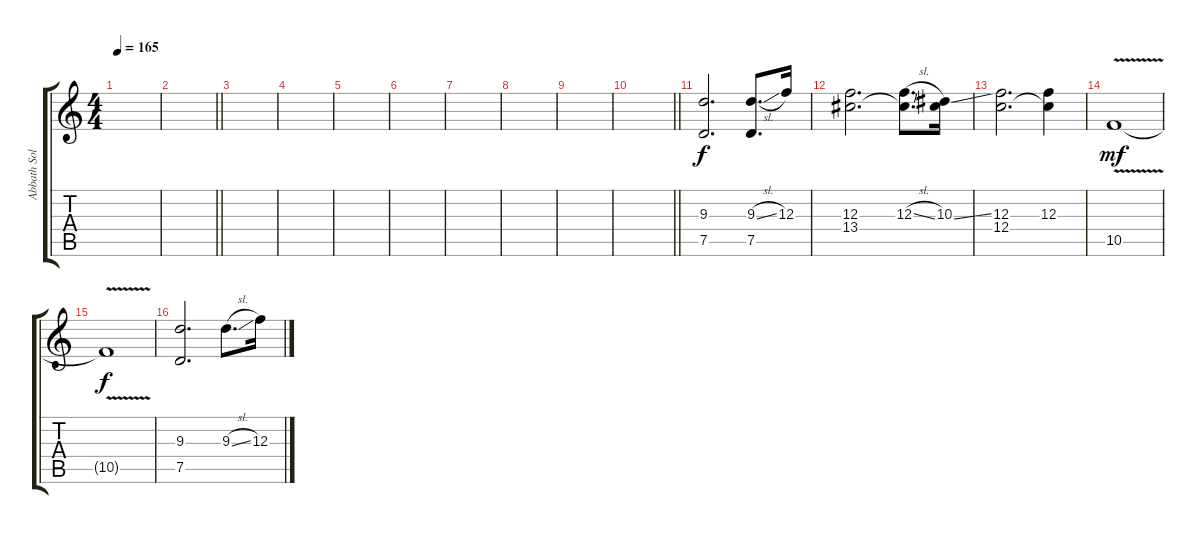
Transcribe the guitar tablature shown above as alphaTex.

\track ("Abbath Solo Guitar" "Abbath Sol") {instrument distortionguitar}
\staff {score tabs}
\tuning (D4 A3 F3 C3 G2 D2) {hide}
\ts (4 4)
\tempo 165
\clef g2
\ks c
|
\barLineRight lightlight
|
|
|
|
|
|
|
|
\barLineRight lightlight
|
(9.3 7.5).2{d} (9.3{sl} 7.5).8{d} 12.3.16 |
(12.3 13.4).2{d} (12.3{sl} 13.4{t}).8{d} (10.3{ss} 13.4{t}).16 |
(12.3 12.4).2{d} (12.3 12.4{t}).4 |
10.5{v}.1{dy mf} |
10.5{t}.1{dy f} |
(9.3 7.5).2{d} 9.3{sl}.8{d} 12.3.16
